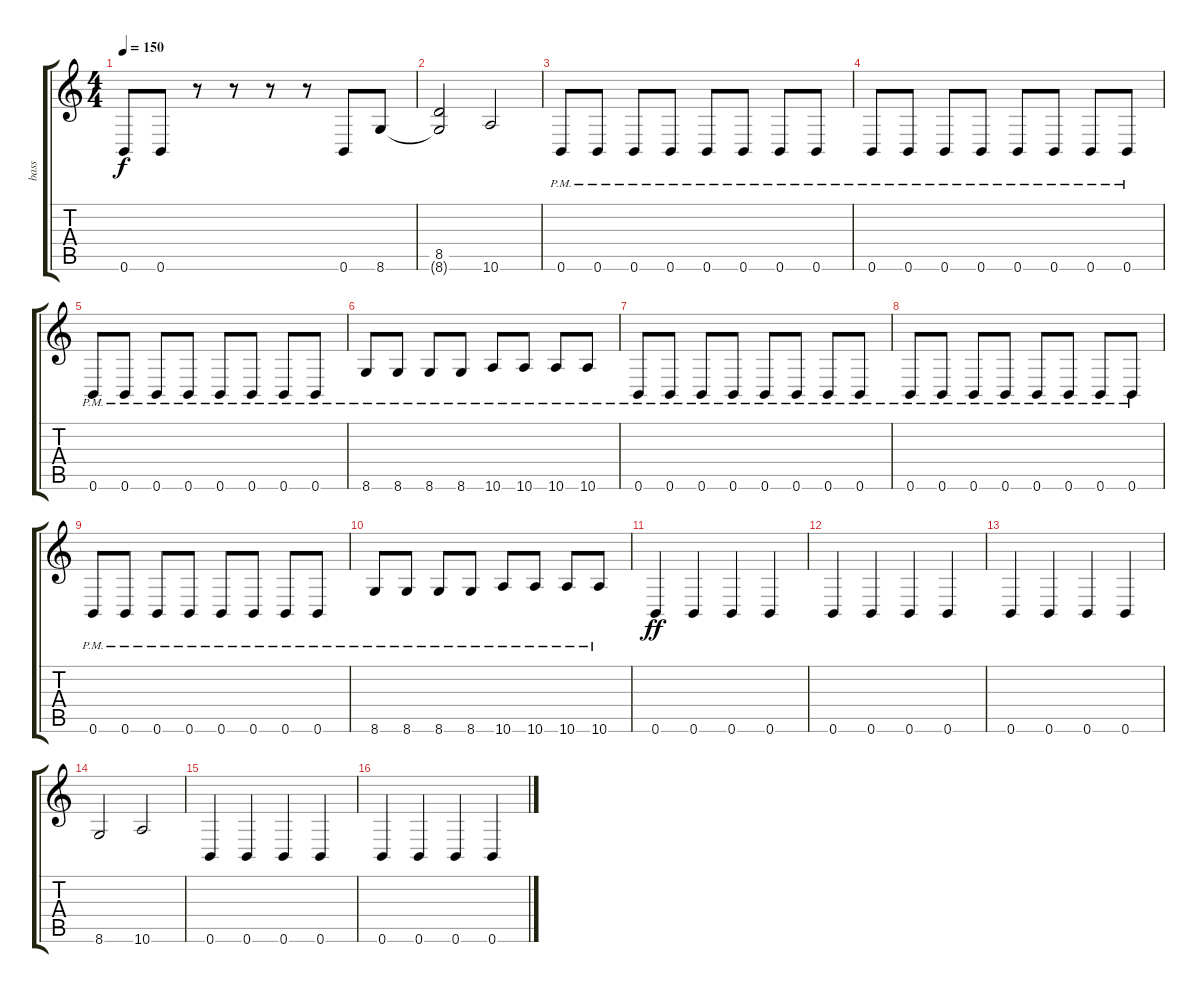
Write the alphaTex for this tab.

\track ("bass" "bass") {instrument electricbassfinger}
\staff {score tabs}
\tuning (Db4 Ab3 E3 B2 Gb2 B1) {hide}
\ts (4 4)
\tempo 150
\clef g2
\ks c
0.6.8{dy f} 0.6.8 r.8 r.8 r.8 r.8 0.6.8 8.6.8 |
(8.5{t} 8.6{t}).2 10.6.2 |
0.6{pm}.8 0.6{pm}.8 0.6{pm}.8 0.6{pm}.8 0.6{pm}.8 0.6{pm}.8 0.6{pm}.8 0.6{pm}.8 |
0.6{pm}.8 0.6{pm}.8 0.6{pm}.8 0.6{pm}.8 0.6{pm}.8 0.6{pm}.8 0.6{pm}.8 0.6{pm}.8 |
0.6{pm}.8 0.6{pm}.8 0.6{pm}.8 0.6{pm}.8 0.6{pm}.8 0.6{pm}.8 0.6{pm}.8 0.6{pm}.8 |
8.6{pm}.8 8.6{pm}.8 8.6{pm}.8 8.6{pm}.8 10.6{pm}.8 10.6{pm}.8 10.6{pm}.8 10.6{pm}.8 |
0.6{pm}.8 0.6{pm}.8 0.6{pm}.8 0.6{pm}.8 0.6{pm}.8 0.6{pm}.8 0.6{pm}.8 0.6{pm}.8 |
0.6{pm}.8 0.6{pm}.8 0.6{pm}.8 0.6{pm}.8 0.6{pm}.8 0.6{pm}.8 0.6{pm}.8 0.6{pm}.8 |
0.6{pm}.8 0.6{pm}.8 0.6{pm}.8 0.6{pm}.8 0.6{pm}.8 0.6{pm}.8 0.6{pm}.8 0.6{pm}.8 |
8.6{pm}.8 8.6{pm}.8 8.6{pm}.8 8.6{pm}.8 10.6{pm}.8 10.6{pm}.8 10.6{pm}.8 10.6{pm}.8 |
0.6.4{dy ff} 0.6.4 0.6.4 0.6.4 |
0.6.4 0.6.4 0.6.4 0.6.4 |
0.6.4 0.6.4 0.6.4 0.6.4 |
8.6.2 10.6.2 |
0.6.4 0.6.4 0.6.4 0.6.4 |
0.6.4 0.6.4 0.6.4 0.6.4
